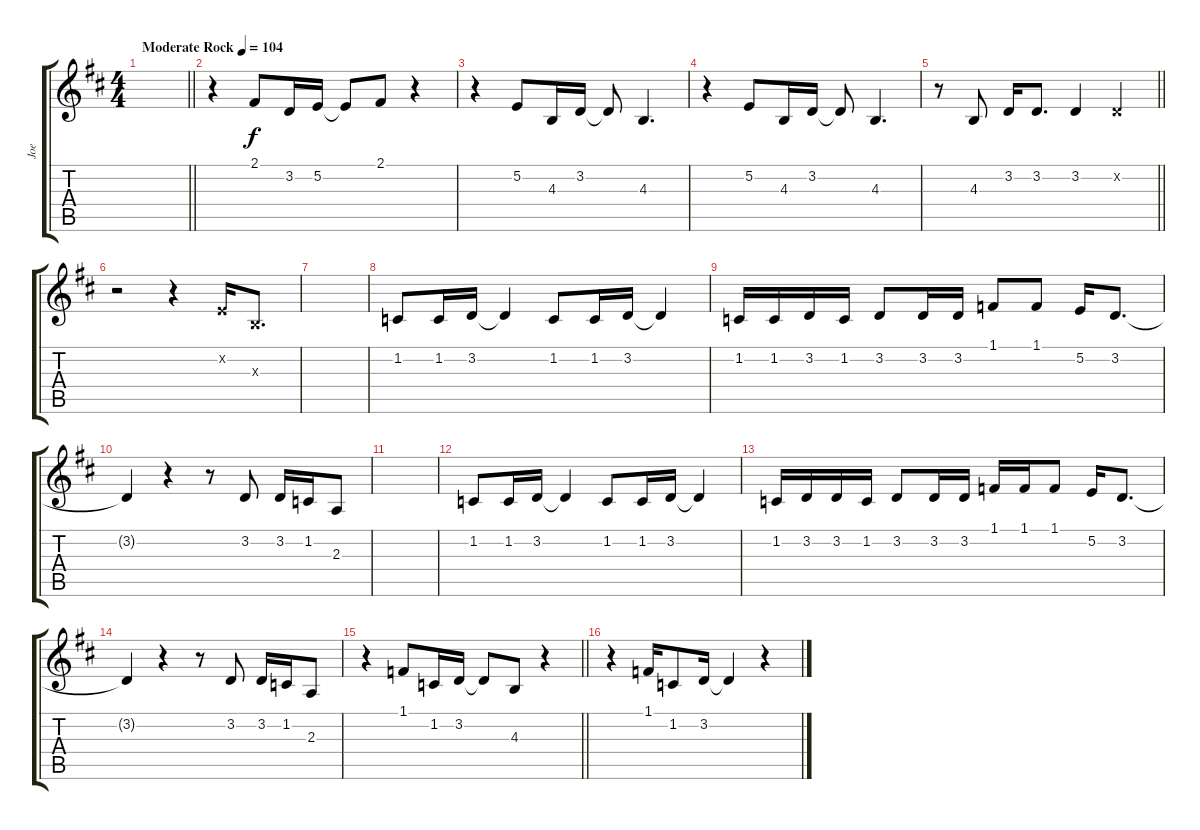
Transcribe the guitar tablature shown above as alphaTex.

\track ("Joe" "Joe") {instrument lead1square}
\staff {score tabs}
\tuning (E4 B3 G3 D3 A2 E2) {hide}
\ts (4 4)
\tempo (104 "Moderate Rock")
\clef g2
\barLineRight lightlight
\ks d
|
r.4 2.1.8 3.2.16 5.2.16 5.2{t}.8 2.1.8 r.4 |
r.4 5.2.8 4.3.16 3.2.16 3.2{t}.8 4.3.4{d} |
r.4 5.2.8 4.3.16 3.2.16 3.2{t}.8 4.3.4{d} |
\barLineRight lightlight
r.8 4.3.8 3.2.16 3.2.8{d} 3.2.4 3.2{x}.4 |
r.2 r.4 5.2{x}.16 4.3{x}.8{d} |
|
1.2.8 1.2.16 3.2.16 3.2{t}.4 1.2.8 1.2.16 3.2.16 3.2{t}.4 |
1.2.16 1.2.16 3.2.16 1.2.16 3.2.8 3.2.16 3.2.16 1.1.8 1.1.8 5.2.16 3.2.8{d} |
3.2{t}.4 r.4 r.8 3.2.8 3.2.16 1.2.16 2.3.8 |
|
1.2.8 1.2.16 3.2.16 3.2{t}.4 1.2.8 1.2.16 3.2.16 3.2{t}.4 |
1.2.16 3.2.16 3.2.16 1.2.16 3.2.8 3.2.16 3.2.16 1.1.16 1.1.16 1.1.8 5.2.16 3.2.8{d} |
3.2{t}.4 r.4 r.8 3.2.8 3.2.16 1.2.16 2.3.8 |
\barLineRight lightlight
r.4 1.1.8 1.2.16 3.2.16 3.2{t}.8 4.3.8 r.4 |
r.4 1.1.16 1.2.8 3.2.16 3.2{t}.4 r.4
